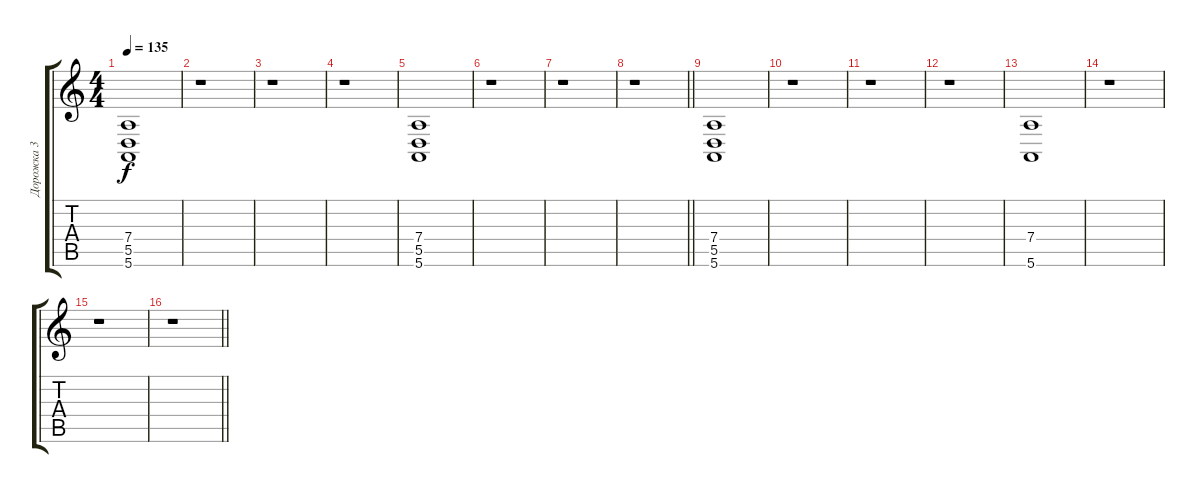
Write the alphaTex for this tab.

\track ("Дорожка 3" "Дорожка 3") {instrument orchestralharp}
\staff {score tabs}
\tuning (E4 B3 G3 D3 A2 E2) {hide}
\ts (4 4)
\tempo 135
\clef g2
\ks c
(7.4 5.5 5.6).1{dy f} |
r.1 |
r.1 |
r.1 |
(7.4 5.5 5.6).1 |
r.1 |
r.1 |
\barLineRight lightlight
r.1 |
(7.4 5.5 5.6).1 |
r.1 |
r.1 |
r.1 |
(7.4 5.6).1 |
r.1 |
r.1 |
\barLineRight lightlight
r.1
